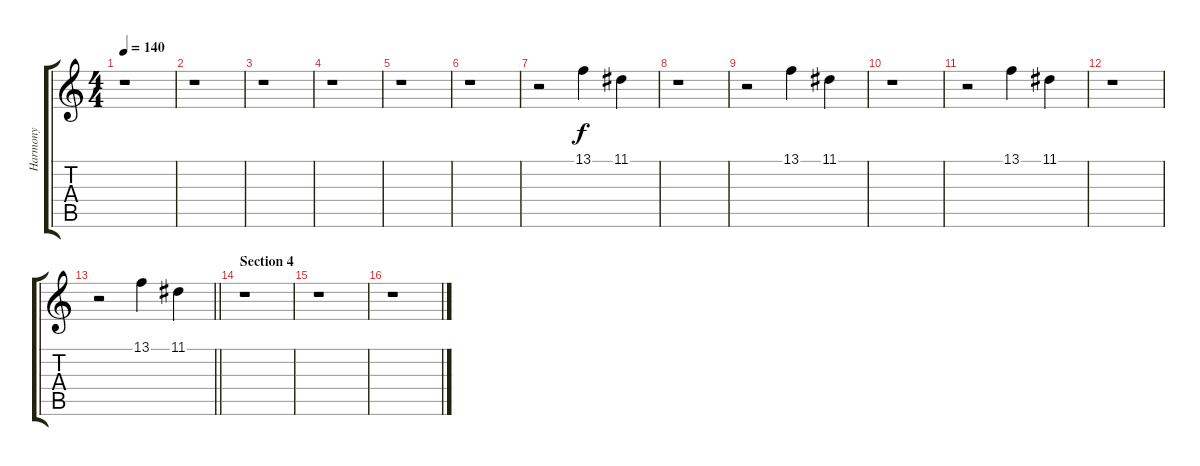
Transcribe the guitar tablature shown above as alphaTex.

\track ("Harmony" "Harmony") {instrument shakuhachi}
\staff {score tabs}
\tuning (E4 B3 G3 D3 A2 E2) {hide}
\ts (4 4)
\tempo 140
\clef g2
\ks c
r.1{dy f} |
r.1 |
r.1 |
r.1 |
r.1 |
r.1 |
r.2 13.1.4 11.1.4 |
r.1 |
r.2 13.1.4 11.1.4 |
r.1 |
r.2 13.1.4 11.1.4 |
r.1 |
\barLineRight lightlight
r.2 13.1.4 11.1.4 |
\section ("" "Section 4")
r.1 |
r.1 |
r.1
